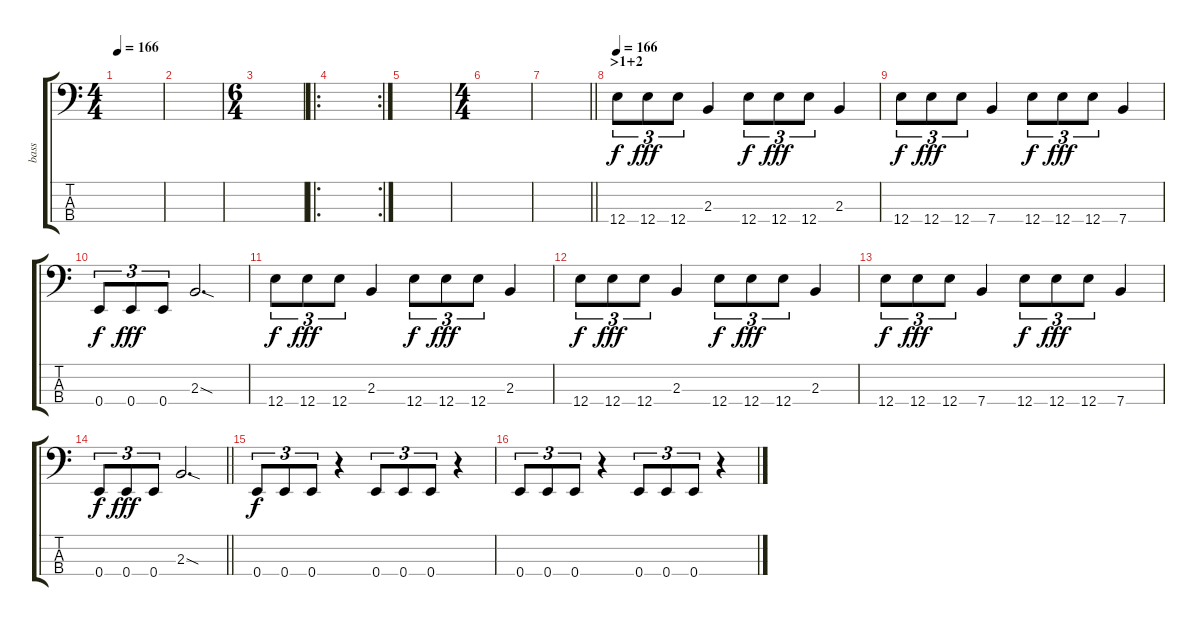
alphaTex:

\track ("bass" "bass") {instrument fretlessbass}
\staff {score tabs}
\tuning (G2 D2 A1 E1) {hide}
\ts (4 4)
\tempo 166
\clef f4
\ks c
|
|
\ts (6 4)
|
\ro
\rc 2
|
|
\ts (4 4)
|
\barLineRight lightlight
|
\section ("" ">1+2")
\tempo 166
12.4.8{tu (3 2)} 12.4.8{tu (3 2) dy fff} 12.4.8{tu (3 2)} 2.3.4 12.4.8{tu (3 2) dy f} 12.4.8{tu (3 2) dy fff} 12.4.8{tu (3 2)} 2.3.4 |
12.4.8{tu (3 2) dy f} 12.4.8{tu (3 2) dy fff} 12.4.8{tu (3 2)} 7.4.4 12.4.8{tu (3 2) dy f} 12.4.8{tu (3 2) dy fff} 12.4.8{tu (3 2)} 7.4.4 |
0.4.8{tu (3 2) dy f} 0.4.8{tu (3 2) dy fff} 0.4.8{tu (3 2)} 2.3{sod}.2{d} |
12.4.8{tu (3 2) dy f} 12.4.8{tu (3 2) dy fff} 12.4.8{tu (3 2)} 2.3.4 12.4.8{tu (3 2) dy f} 12.4.8{tu (3 2) dy fff} 12.4.8{tu (3 2)} 2.3.4 |
12.4.8{tu (3 2) dy f} 12.4.8{tu (3 2) dy fff} 12.4.8{tu (3 2)} 2.3.4 12.4.8{tu (3 2) dy f} 12.4.8{tu (3 2) dy fff} 12.4.8{tu (3 2)} 2.3.4 |
12.4.8{tu (3 2) dy f} 12.4.8{tu (3 2) dy fff} 12.4.8{tu (3 2)} 7.4.4 12.4.8{tu (3 2) dy f} 12.4.8{tu (3 2) dy fff} 12.4.8{tu (3 2)} 7.4.4 |
\barLineRight lightlight
0.4.8{tu (3 2) dy f} 0.4.8{tu (3 2) dy fff} 0.4.8{tu (3 2)} 2.3{sod}.2{d} |
0.4.8{tu (3 2) dy f} 0.4.8{tu (3 2)} 0.4.8{tu (3 2)} r.4 0.4.8{tu (3 2)} 0.4.8{tu (3 2)} 0.4.8{tu (3 2)} r.4 |
0.4.8{tu (3 2)} 0.4.8{tu (3 2)} 0.4.8{tu (3 2)} r.4 0.4.8{tu (3 2)} 0.4.8{tu (3 2)} 0.4.8{tu (3 2)} r.4
